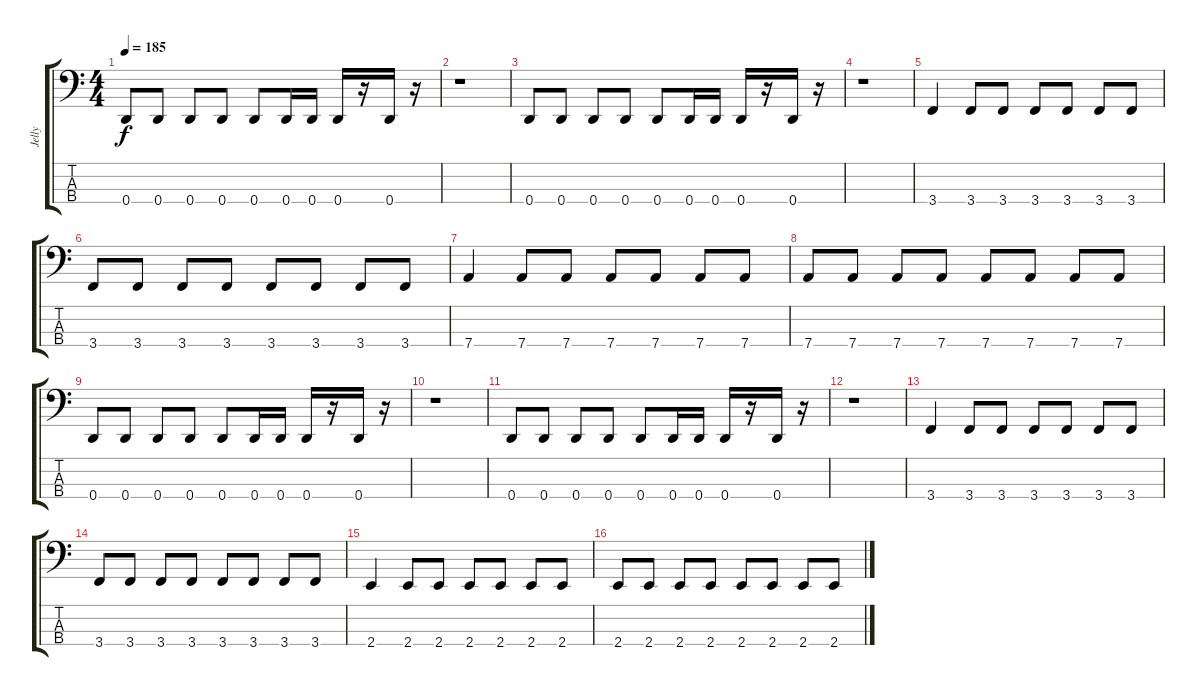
\track ("Jelly" "Jelly") {instrument electricbassfinger}
\staff {score tabs}
\tuning (G2 D2 A1 D1) {hide}
\ts (4 4)
\tempo 185
\clef f4
\ks c
0.4.8{dy f} 0.4.8 0.4.8 0.4.8 0.4.8 0.4.16 0.4.16 0.4.16 r.16 0.4.16 r.16 |
r.1 |
0.4.8 0.4.8 0.4.8 0.4.8 0.4.8 0.4.16 0.4.16 0.4.16 r.16 0.4.16 r.16 |
r.1 |
3.4.4 3.4.8 3.4.8 3.4.8 3.4.8 3.4.8 3.4.8 |
3.4.8 3.4.8 3.4.8 3.4.8 3.4.8 3.4.8 3.4.8 3.4.8 |
7.4.4 7.4.8 7.4.8 7.4.8 7.4.8 7.4.8 7.4.8 |
7.4.8 7.4.8 7.4.8 7.4.8 7.4.8 7.4.8 7.4.8 7.4.8 |
0.4.8 0.4.8 0.4.8 0.4.8 0.4.8 0.4.16 0.4.16 0.4.16 r.16 0.4.16 r.16 |
r.1 |
0.4.8 0.4.8 0.4.8 0.4.8 0.4.8 0.4.16 0.4.16 0.4.16 r.16 0.4.16 r.16 |
r.1 |
3.4.4 3.4.8 3.4.8 3.4.8 3.4.8 3.4.8 3.4.8 |
3.4.8 3.4.8 3.4.8 3.4.8 3.4.8 3.4.8 3.4.8 3.4.8 |
2.4.4 2.4.8 2.4.8 2.4.8 2.4.8 2.4.8 2.4.8 |
2.4.8 2.4.8 2.4.8 2.4.8 2.4.8 2.4.8 2.4.8 2.4.8
